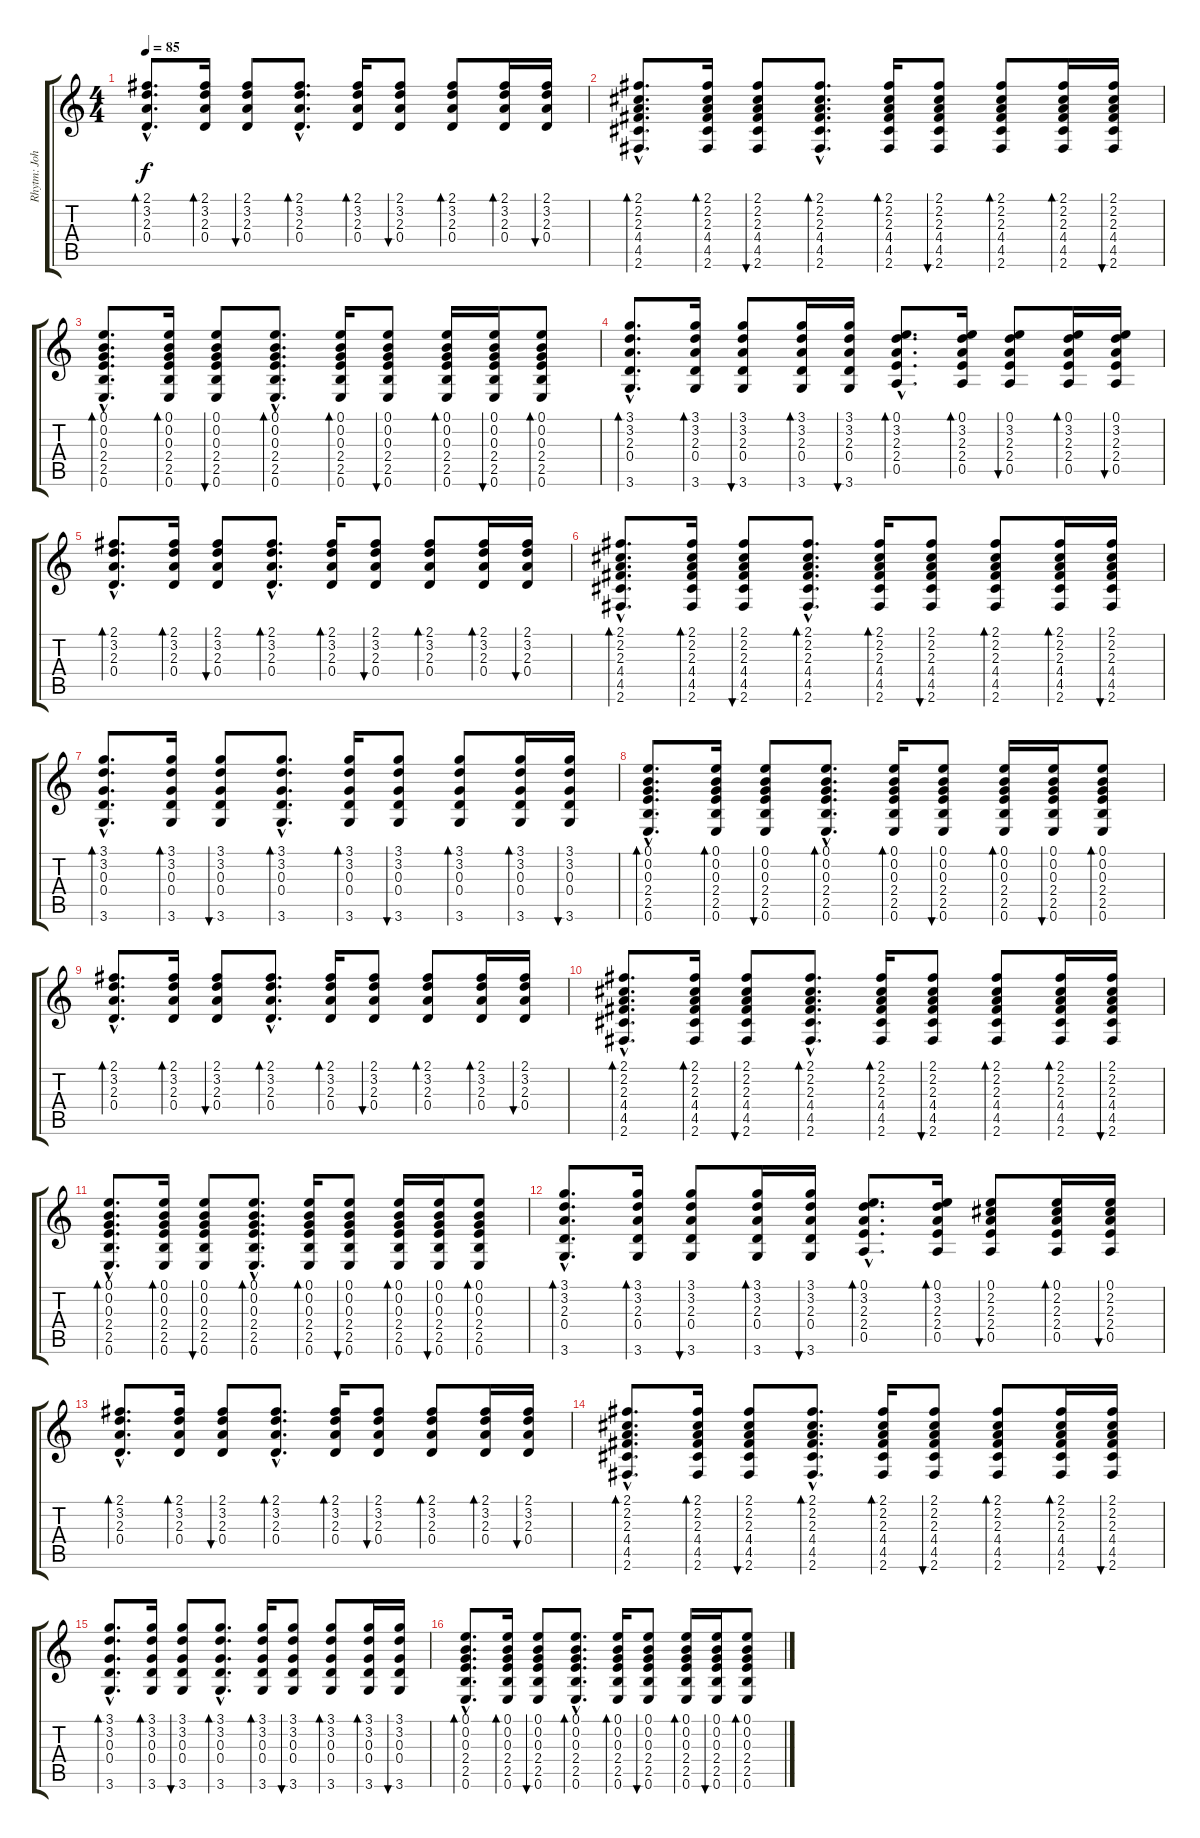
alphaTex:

\track ("Rhytm: John Petrucci" "Rhytm: Joh") {instrument distortionguitar}
\staff {score tabs}
\tuning (E4 B3 G3 D3 A2 E2) {hide}
\ts (4 4)
\tempo 85
\clef g2
\ks c
(2.1{hac} 3.2{hac} 2.3{hac} 0.4{hac}).8{d bd 60 dy f} (2.1 3.2 2.3 0.4).16{bd 60} (2.1 3.2 2.3 0.4).8{bu 60} (2.1{hac} 3.2{hac} 2.3{hac} 0.4{hac}).8{d bd 60} (2.1 3.2 2.3 0.4).16{bd 60} (2.1 3.2 2.3 0.4).8{bu 60} (2.1 3.2 2.3 0.4).8{bd 60} (2.1 3.2 2.3 0.4).16{bd 60} (2.1 3.2 2.3 0.4).16{bu 60} |
(2.1{hac} 2.2{hac} 2.3{hac} 4.4{hac} 4.5{hac} 2.6{hac}).8{d bd 60} (2.1 2.2 2.3 4.4 4.5 2.6).16{bd 60} (2.1 2.2 2.3 4.4 4.5 2.6).8{bu 60} (2.1{hac} 2.2{hac} 2.3{hac} 4.4{hac} 4.5{hac} 2.6{hac}).8{d bd 60} (2.1 2.2 2.3 4.4 4.5 2.6).16{bd 60} (2.1 2.2 2.3 4.4 4.5 2.6).8{bu 60} (2.1 2.2 2.3 4.4 4.5 2.6).8{bd 60} (2.1 2.2 2.3 4.4 4.5 2.6).16{bd 60} (2.1 2.2 2.3 4.4 4.5 2.6).16{bu 60} |
(0.1{hac} 0.2{hac} 0.3{hac} 2.4{hac} 2.5{hac} 0.6{hac}).8{d bd 60} (0.1 0.2 0.3 2.4 2.5 0.6).16{bd 60} (0.1 0.2 0.3 2.4 2.5 0.6).8{bu 60} (0.1{hac} 0.2{hac} 0.3{hac} 2.4{hac} 2.5{hac} 0.6{hac}).8{d bd 60} (0.1 0.2 0.3 2.4 2.5 0.6).16{bd 60} (0.1 0.2 0.3 2.4 2.5 0.6).8{bu 60} (0.1 0.2 0.3 2.4 2.5 0.6).16{bd 60} (0.1 0.2 0.3 2.4 2.5 0.6).16{bu 60} (0.1 0.2 0.3 2.4 2.5 0.6).8{bd 60} |
(3.1{hac} 3.2{hac} 2.3{hac} 0.4{hac} 3.6{hac}).8{d bd 60} (3.1 3.2 2.3 0.4 3.6).16{bd 60} (3.1 3.2 2.3 0.4 3.6).8{bu 60} (3.1 3.2 2.3 0.4 3.6).16{bd 60} (3.1 3.2 2.3 0.4 3.6).16{bu 60} (0.1{hac} 3.2{hac} 2.3{hac} 2.4{hac} 0.5{hac}).8{d bd 60} (0.1 3.2 2.3 2.4 0.5).16{bd 60} (0.1 3.2 2.3 2.4 0.5).8{bu 60} (0.1 3.2 2.3 2.4 0.5).16{bd 60} (0.1 3.2 2.3 2.4 0.5).16{bu 60} |
(2.1{hac} 3.2{hac} 2.3{hac} 0.4{hac}).8{d bd 60} (2.1 3.2 2.3 0.4).16{bd 60} (2.1 3.2 2.3 0.4).8{bu 60} (2.1{hac} 3.2{hac} 2.3{hac} 0.4{hac}).8{d bd 60} (2.1 3.2 2.3 0.4).16{bd 60} (2.1 3.2 2.3 0.4).8{bu 60} (2.1 3.2 2.3 0.4).8{bd 60} (2.1 3.2 2.3 0.4).16{bd 60} (2.1 3.2 2.3 0.4).16{bu 60} |
(2.1{hac} 2.2{hac} 2.3{hac} 4.4{hac} 4.5{hac} 2.6{hac}).8{d bd 60} (2.1 2.2 2.3 4.4 4.5 2.6).16{bd 60} (2.1 2.2 2.3 4.4 4.5 2.6).8{bu 60} (2.1{hac} 2.2{hac} 2.3{hac} 4.4{hac} 4.5{hac} 2.6{hac}).8{d bd 60} (2.1 2.2 2.3 4.4 4.5 2.6).16{bd 60} (2.1 2.2 2.3 4.4 4.5 2.6).8{bu 60} (2.1 2.2 2.3 4.4 4.5 2.6).8{bd 60} (2.1 2.2 2.3 4.4 4.5 2.6).16{bd 60} (2.1 2.2 2.3 4.4 4.5 2.6).16{bu 60} |
(3.1{hac} 3.2{hac} 0.3{hac} 0.4{hac} 3.6{hac}).8{d bd 60} (3.1 3.2 0.3 0.4 3.6).16{bd 60} (3.1 3.2 0.3 0.4 3.6).8{bu 60} (3.1{hac} 3.2{hac} 0.3{hac} 0.4{hac} 3.6{hac}).8{d bd 60} (3.1 3.2 0.3 0.4 3.6).16{bd 60} (3.1 3.2 0.3 0.4 3.6).8{bu 60} (3.1 3.2 0.3 0.4 3.6).8{bd 60} (3.1 3.2 0.3 0.4 3.6).16{bd 60} (3.1 3.2 0.3 0.4 3.6).16{bu 60} |
(0.1{hac} 0.2{hac} 0.3{hac} 2.4{hac} 2.5{hac} 0.6{hac}).8{d bd 60} (0.1 0.2 0.3 2.4 2.5 0.6).16{bd 60} (0.1 0.2 0.3 2.4 2.5 0.6).8{bu 60} (0.1{hac} 0.2{hac} 0.3{hac} 2.4{hac} 2.5{hac} 0.6{hac}).8{d bd 60} (0.1 0.2 0.3 2.4 2.5 0.6).16{bd 60} (0.1 0.2 0.3 2.4 2.5 0.6).8{bu 60} (0.1 0.2 0.3 2.4 2.5 0.6).16{bd 60} (0.1 0.2 0.3 2.4 2.5 0.6).16{bu 60} (0.1 0.2 0.3 2.4 2.5 0.6).8{bd 60} |
(2.1{hac} 3.2{hac} 2.3{hac} 0.4{hac}).8{d bd 60} (2.1 3.2 2.3 0.4).16{bd 60} (2.1 3.2 2.3 0.4).8{bu 60} (2.1{hac} 3.2{hac} 2.3{hac} 0.4{hac}).8{d bd 60} (2.1 3.2 2.3 0.4).16{bd 60} (2.1 3.2 2.3 0.4).8{bu 60} (2.1 3.2 2.3 0.4).8{bd 60} (2.1 3.2 2.3 0.4).16{bd 60} (2.1 3.2 2.3 0.4).16{bu 60} |
(2.1{hac} 2.2{hac} 2.3{hac} 4.4{hac} 4.5{hac} 2.6{hac}).8{d bd 60} (2.1 2.2 2.3 4.4 4.5 2.6).16{bd 60} (2.1 2.2 2.3 4.4 4.5 2.6).8{bu 60} (2.1{hac} 2.2{hac} 2.3{hac} 4.4{hac} 4.5{hac} 2.6{hac}).8{d bd 60} (2.1 2.2 2.3 4.4 4.5 2.6).16{bd 60} (2.1 2.2 2.3 4.4 4.5 2.6).8{bu 60} (2.1 2.2 2.3 4.4 4.5 2.6).8{bd 60} (2.1 2.2 2.3 4.4 4.5 2.6).16{bd 60} (2.1 2.2 2.3 4.4 4.5 2.6).16{bu 60} |
(0.1{hac} 0.2{hac} 0.3{hac} 2.4{hac} 2.5{hac} 0.6{hac}).8{d bd 60} (0.1 0.2 0.3 2.4 2.5 0.6).16{bd 60} (0.1 0.2 0.3 2.4 2.5 0.6).8{bu 60} (0.1{hac} 0.2{hac} 0.3{hac} 2.4{hac} 2.5{hac} 0.6{hac}).8{d bd 60} (0.1 0.2 0.3 2.4 2.5 0.6).16{bd 60} (0.1 0.2 0.3 2.4 2.5 0.6).8{bu 60} (0.1 0.2 0.3 2.4 2.5 0.6).16{bd 60} (0.1 0.2 0.3 2.4 2.5 0.6).16{bu 60} (0.1 0.2 0.3 2.4 2.5 0.6).8{bd 60} |
(3.1{hac} 3.2{hac} 2.3{hac} 0.4{hac} 3.6{hac}).8{d bd 60} (3.1 3.2 2.3 0.4 3.6).16{bd 60} (3.1 3.2 2.3 0.4 3.6).8{bu 60} (3.1 3.2 2.3 0.4 3.6).16{bd 60} (3.1 3.2 2.3 0.4 3.6).16{bu 60} (0.1{hac} 3.2{hac} 2.3{hac} 2.4{hac} 0.5{hac}).8{d bd 60} (0.1 3.2 2.3 2.4 0.5).16{bd 60} (0.1 2.2 2.3 2.4 0.5).8{bu 60} (0.1 2.2 2.3 2.4 0.5).16{bd 60} (0.1 2.2 2.3 2.4 0.5).16{bu 60} |
(2.1{hac} 3.2{hac} 2.3{hac} 0.4{hac}).8{d bd 60} (2.1 3.2 2.3 0.4).16{bd 60} (2.1 3.2 2.3 0.4).8{bu 60} (2.1{hac} 3.2{hac} 2.3{hac} 0.4{hac}).8{d bd 60} (2.1 3.2 2.3 0.4).16{bd 60} (2.1 3.2 2.3 0.4).8{bu 60} (2.1 3.2 2.3 0.4).8{bd 60} (2.1 3.2 2.3 0.4).16{bd 60} (2.1 3.2 2.3 0.4).16{bu 60} |
(2.1{hac} 2.2{hac} 2.3{hac} 4.4{hac} 4.5{hac} 2.6{hac}).8{d bd 60} (2.1 2.2 2.3 4.4 4.5 2.6).16{bd 60} (2.1 2.2 2.3 4.4 4.5 2.6).8{bu 60} (2.1{hac} 2.2{hac} 2.3{hac} 4.4{hac} 4.5{hac} 2.6{hac}).8{d bd 60} (2.1 2.2 2.3 4.4 4.5 2.6).16{bd 60} (2.1 2.2 2.3 4.4 4.5 2.6).8{bu 60} (2.1 2.2 2.3 4.4 4.5 2.6).8{bd 60} (2.1 2.2 2.3 4.4 4.5 2.6).16{bd 60} (2.1 2.2 2.3 4.4 4.5 2.6).16{bu 60} |
(3.1{hac} 3.2{hac} 0.3{hac} 0.4{hac} 3.6{hac}).8{d bd 60} (3.1 3.2 0.3 0.4 3.6).16{bd 60} (3.1 3.2 0.3 0.4 3.6).8{bu 60} (3.1{hac} 3.2{hac} 0.3{hac} 0.4{hac} 3.6{hac}).8{d bd 60} (3.1 3.2 0.3 0.4 3.6).16{bd 60} (3.1 3.2 0.3 0.4 3.6).8{bu 60} (3.1 3.2 0.3 0.4 3.6).8{bd 60} (3.1 3.2 0.3 0.4 3.6).16{bd 60} (3.1 3.2 0.3 0.4 3.6).16{bu 60} |
(0.1{hac} 0.2{hac} 0.3{hac} 2.4{hac} 2.5{hac} 0.6{hac}).8{d bd 60} (0.1 0.2 0.3 2.4 2.5 0.6).16{bd 60} (0.1 0.2 0.3 2.4 2.5 0.6).8{bu 60} (0.1{hac} 0.2{hac} 0.3{hac} 2.4{hac} 2.5{hac} 0.6{hac}).8{d bd 60} (0.1 0.2 0.3 2.4 2.5 0.6).16{bd 60} (0.1 0.2 0.3 2.4 2.5 0.6).8{bu 60} (0.1 0.2 0.3 2.4 2.5 0.6).16{bd 60} (0.1 0.2 0.3 2.4 2.5 0.6).16{bu 60} (0.1 0.2 0.3 2.4 2.5 0.6).8{bd 60}
